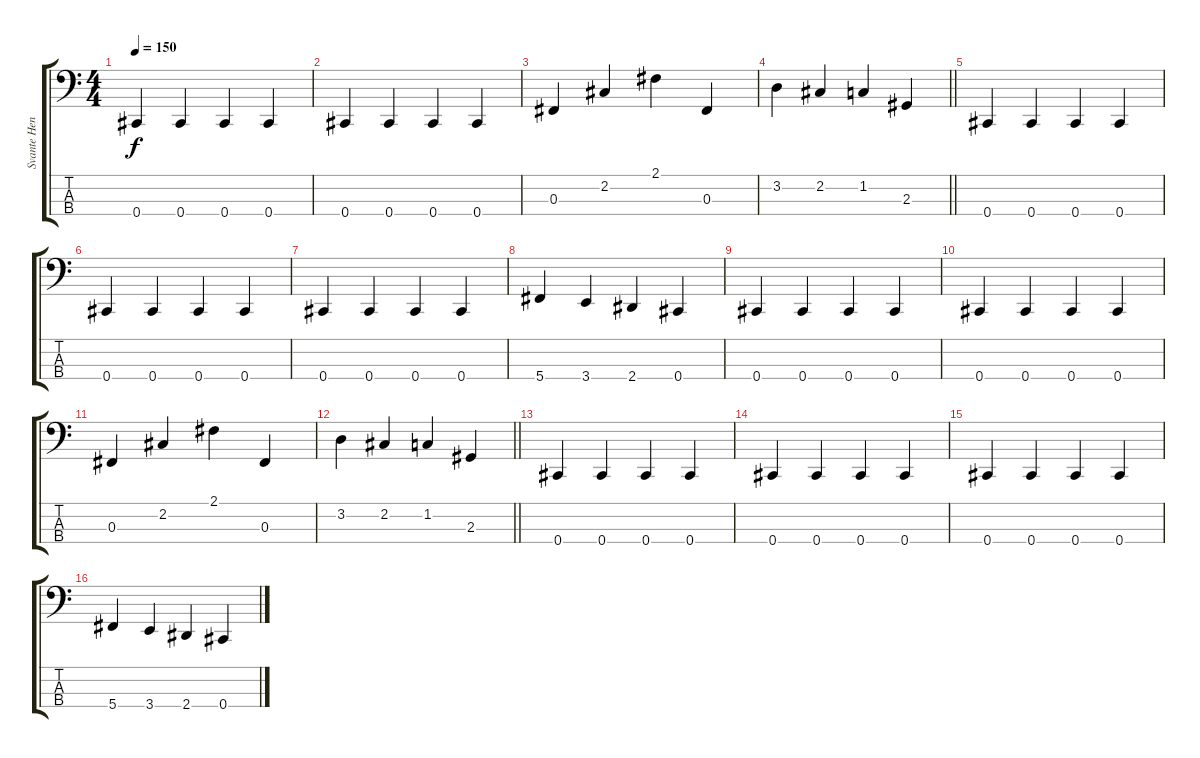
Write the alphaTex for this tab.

\track ("Svante Henrysson" "Svante Hen") {instrument electricbassfinger}
\staff {score tabs}
\tuning (E2 B1 Gb1 Db1) {hide}
\ts (4 4)
\tempo 150
\clef f4
\ks c
0.4.4{dy f} 0.4.4 0.4.4 0.4.4 |
0.4.4 0.4.4 0.4.4 0.4.4 |
0.3.4 2.2.4 2.1.4 0.3.4 |
\barLineRight lightlight
3.2.4 2.2.4 1.2.4 2.3.4 |
0.4.4 0.4.4 0.4.4 0.4.4 |
0.4.4 0.4.4 0.4.4 0.4.4 |
0.4.4 0.4.4 0.4.4 0.4.4 |
5.4.4 3.4.4 2.4.4 0.4.4 |
0.4.4 0.4.4 0.4.4 0.4.4 |
0.4.4 0.4.4 0.4.4 0.4.4 |
0.3.4 2.2.4 2.1.4 0.3.4 |
\barLineRight lightlight
3.2.4 2.2.4 1.2.4 2.3.4 |
0.4.4 0.4.4 0.4.4 0.4.4 |
0.4.4 0.4.4 0.4.4 0.4.4 |
0.4.4 0.4.4 0.4.4 0.4.4 |
5.4.4 3.4.4 2.4.4 0.4.4
